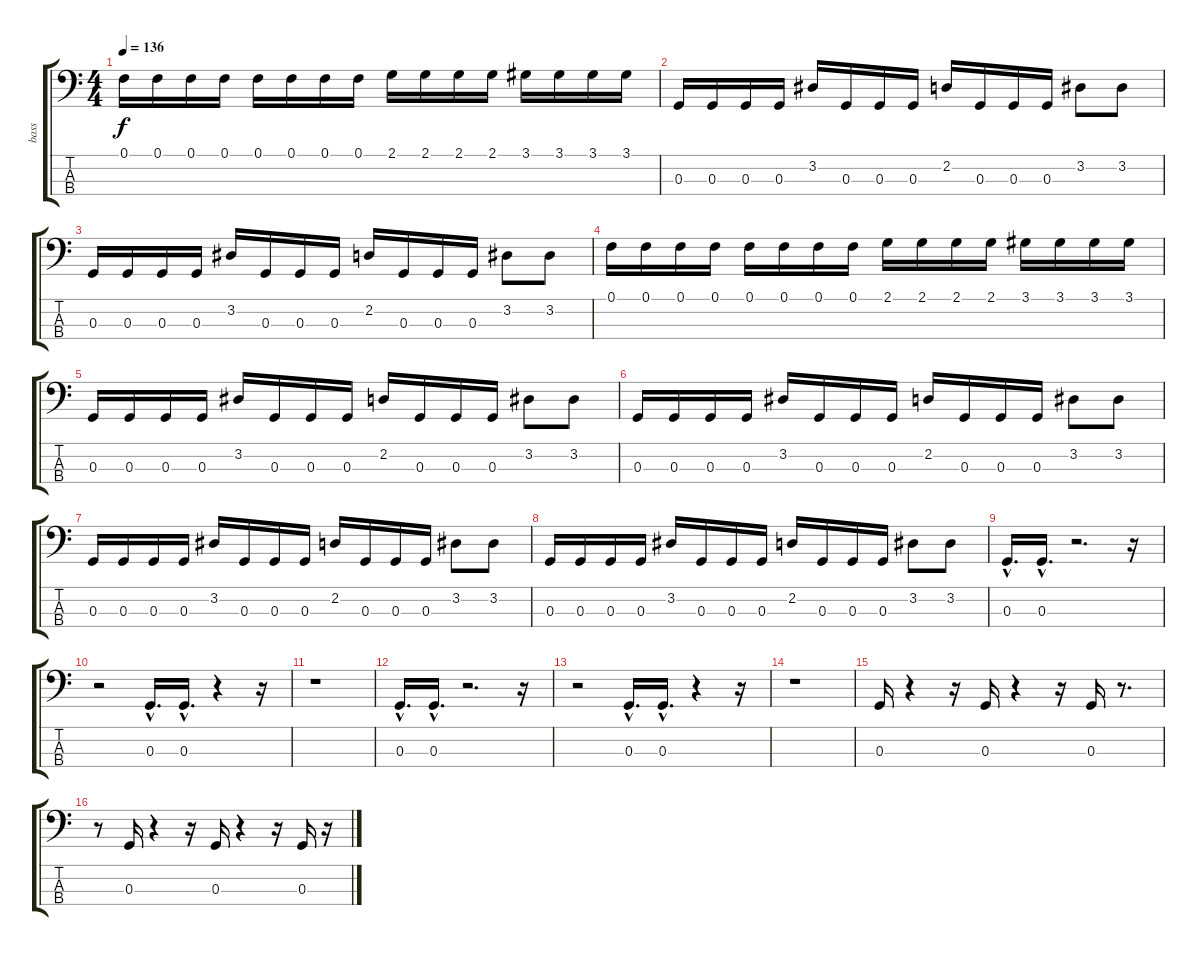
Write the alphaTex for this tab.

\track ("bass" "bass") {instrument acousticbass}
\staff {score tabs}
\tuning (F2 C2 G1 D1) {hide}
\ts (4 4)
\tempo 136
\clef f4
\ks c
0.1.16{dy f} 0.1.16 0.1.16 0.1.16 0.1.16 0.1.16 0.1.16 0.1.16 2.1.16 2.1.16 2.1.16 2.1.16 3.1.16 3.1.16 3.1.16 3.1.16 |
0.3.16 0.3.16 0.3.16 0.3.16 3.2.16 0.3.16 0.3.16 0.3.16 2.2.16 0.3.16 0.3.16 0.3.16 3.2.8 3.2.8 |
0.3.16 0.3.16 0.3.16 0.3.16 3.2.16 0.3.16 0.3.16 0.3.16 2.2.16 0.3.16 0.3.16 0.3.16 3.2.8 3.2.8 |
0.1.16 0.1.16 0.1.16 0.1.16 0.1.16 0.1.16 0.1.16 0.1.16 2.1.16 2.1.16 2.1.16 2.1.16 3.1.16 3.1.16 3.1.16 3.1.16 |
0.3.16 0.3.16 0.3.16 0.3.16 3.2.16 0.3.16 0.3.16 0.3.16 2.2.16 0.3.16 0.3.16 0.3.16 3.2.8 3.2.8 |
0.3.16 0.3.16 0.3.16 0.3.16 3.2.16 0.3.16 0.3.16 0.3.16 2.2.16 0.3.16 0.3.16 0.3.16 3.2.8 3.2.8 |
0.3.16 0.3.16 0.3.16 0.3.16 3.2.16 0.3.16 0.3.16 0.3.16 2.2.16 0.3.16 0.3.16 0.3.16 3.2.8 3.2.8 |
0.3.16 0.3.16 0.3.16 0.3.16 3.2.16 0.3.16 0.3.16 0.3.16 2.2.16 0.3.16 0.3.16 0.3.16 3.2.8 3.2.8 |
0.3{hac}.16{d} 0.3{hac}.16{d} r.2{d} r.16 |
r.2 0.3{hac}.16{d} 0.3{hac}.16{d} r.4 r.16 |
r.1 |
0.3{hac}.16{d} 0.3{hac}.16{d} r.2{d} r.16 |
r.2 0.3{hac}.16{d} 0.3{hac}.16{d} r.4 r.16 |
r.1 |
0.3.16 r.4 r.16 0.3.16 r.4 r.16 0.3.16 r.8{d} |
r.8 0.3.16 r.4 r.16 0.3.16 r.4 r.16 0.3.16 r.16
